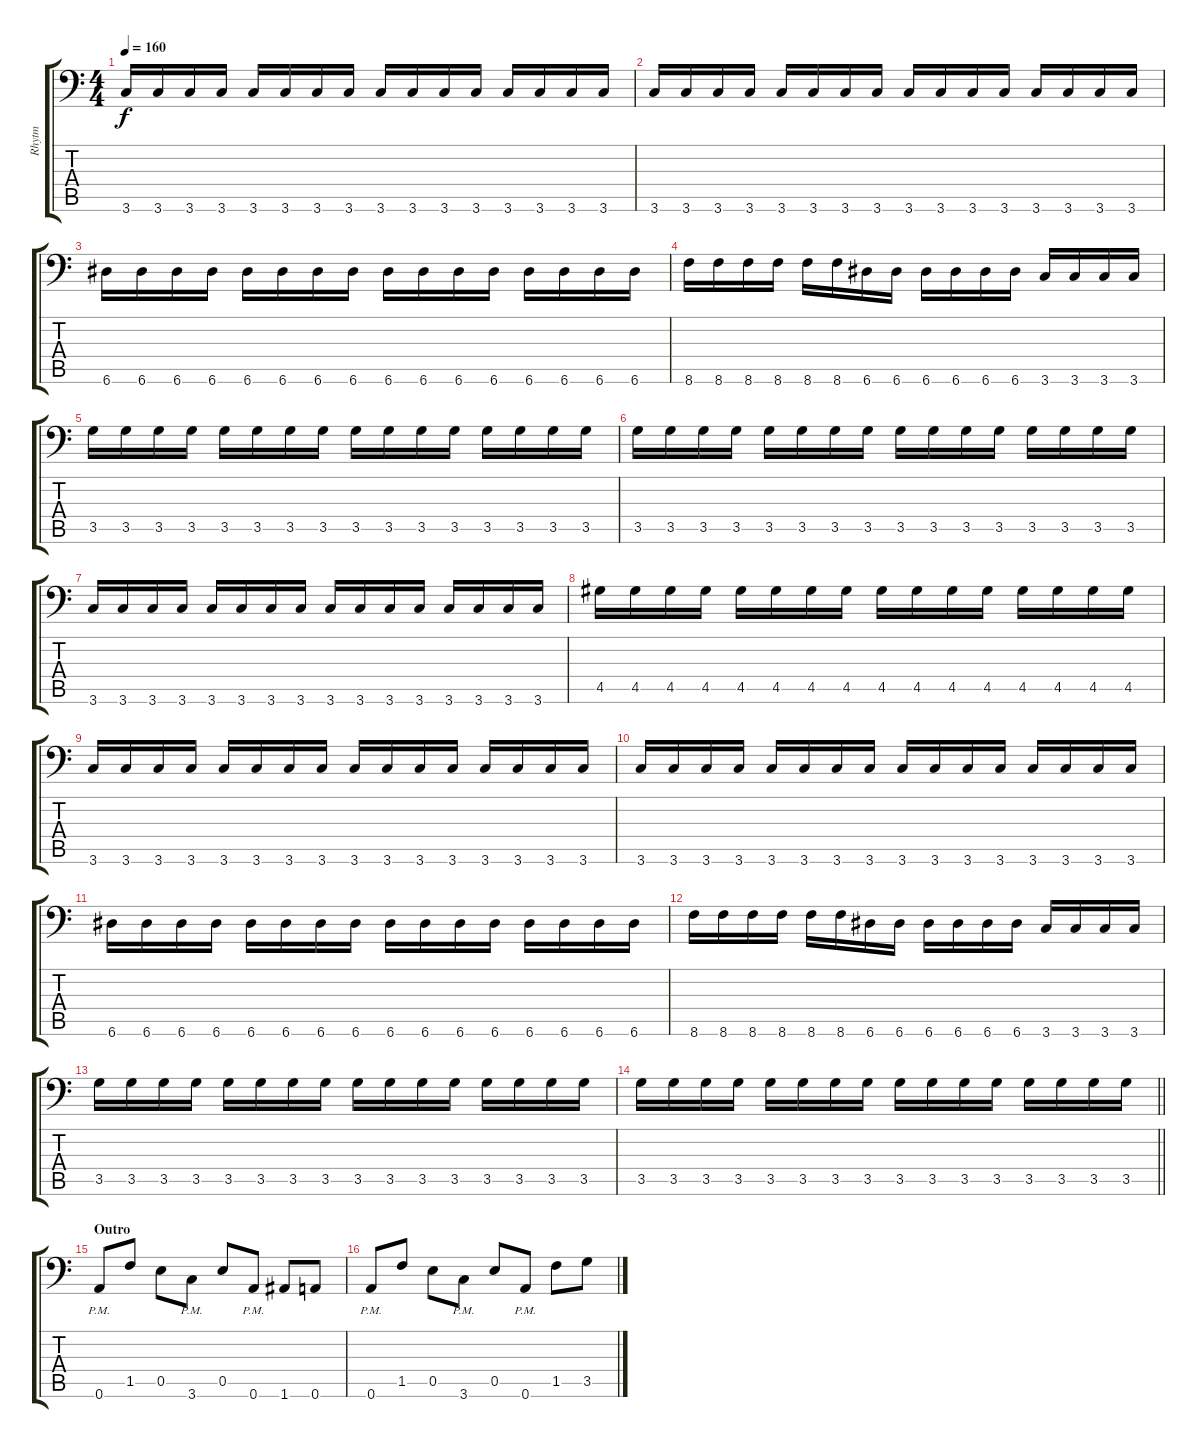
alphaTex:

\track ("Rhytm" "Rhytm") {instrument distortionguitar}
\staff {score tabs}
\tuning (B3 Gb3 D3 A2 E2 A1) {hide}
\ts (4 4)
\tempo 160
\clef f4
\ks c
3.6.16{dy f} 3.6.16 3.6.16 3.6.16 3.6.16 3.6.16 3.6.16 3.6.16 3.6.16 3.6.16 3.6.16 3.6.16 3.6.16 3.6.16 3.6.16 3.6.16 |
3.6.16 3.6.16 3.6.16 3.6.16 3.6.16 3.6.16 3.6.16 3.6.16 3.6.16 3.6.16 3.6.16 3.6.16 3.6.16 3.6.16 3.6.16 3.6.16 |
6.6.16 6.6.16 6.6.16 6.6.16 6.6.16 6.6.16 6.6.16 6.6.16 6.6.16 6.6.16 6.6.16 6.6.16 6.6.16 6.6.16 6.6.16 6.6.16 |
8.6.16 8.6.16 8.6.16 8.6.16 8.6.16 8.6.16 6.6.16 6.6.16 6.6.16 6.6.16 6.6.16 6.6.16 3.6.16 3.6.16 3.6.16 3.6.16 |
3.5.16 3.5.16 3.5.16 3.5.16 3.5.16 3.5.16 3.5.16 3.5.16 3.5.16 3.5.16 3.5.16 3.5.16 3.5.16 3.5.16 3.5.16 3.5.16 |
3.5.16 3.5.16 3.5.16 3.5.16 3.5.16 3.5.16 3.5.16 3.5.16 3.5.16 3.5.16 3.5.16 3.5.16 3.5.16 3.5.16 3.5.16 3.5.16 |
3.6.16 3.6.16 3.6.16 3.6.16 3.6.16 3.6.16 3.6.16 3.6.16 3.6.16 3.6.16 3.6.16 3.6.16 3.6.16 3.6.16 3.6.16 3.6.16 |
4.5.16 4.5.16 4.5.16 4.5.16 4.5.16 4.5.16 4.5.16 4.5.16 4.5.16 4.5.16 4.5.16 4.5.16 4.5.16 4.5.16 4.5.16 4.5.16 |
3.6.16 3.6.16 3.6.16 3.6.16 3.6.16 3.6.16 3.6.16 3.6.16 3.6.16 3.6.16 3.6.16 3.6.16 3.6.16 3.6.16 3.6.16 3.6.16 |
3.6.16 3.6.16 3.6.16 3.6.16 3.6.16 3.6.16 3.6.16 3.6.16 3.6.16 3.6.16 3.6.16 3.6.16 3.6.16 3.6.16 3.6.16 3.6.16 |
6.6.16 6.6.16 6.6.16 6.6.16 6.6.16 6.6.16 6.6.16 6.6.16 6.6.16 6.6.16 6.6.16 6.6.16 6.6.16 6.6.16 6.6.16 6.6.16 |
8.6.16 8.6.16 8.6.16 8.6.16 8.6.16 8.6.16 6.6.16 6.6.16 6.6.16 6.6.16 6.6.16 6.6.16 3.6.16 3.6.16 3.6.16 3.6.16 |
3.5.16 3.5.16 3.5.16 3.5.16 3.5.16 3.5.16 3.5.16 3.5.16 3.5.16 3.5.16 3.5.16 3.5.16 3.5.16 3.5.16 3.5.16 3.5.16 |
\barLineRight lightlight
3.5.16 3.5.16 3.5.16 3.5.16 3.5.16 3.5.16 3.5.16 3.5.16 3.5.16 3.5.16 3.5.16 3.5.16 3.5.16 3.5.16 3.5.16 3.5.16 |
\section ("" "Outro")
0.6{pm}.8 1.5.8 0.5.8 3.6{pm}.8 0.5.8 0.6{pm}.8 1.6.8 0.6.8 |
0.6{pm}.8 1.5.8 0.5.8 3.6{pm}.8 0.5.8 0.6{pm}.8 1.5.8 3.5.8
